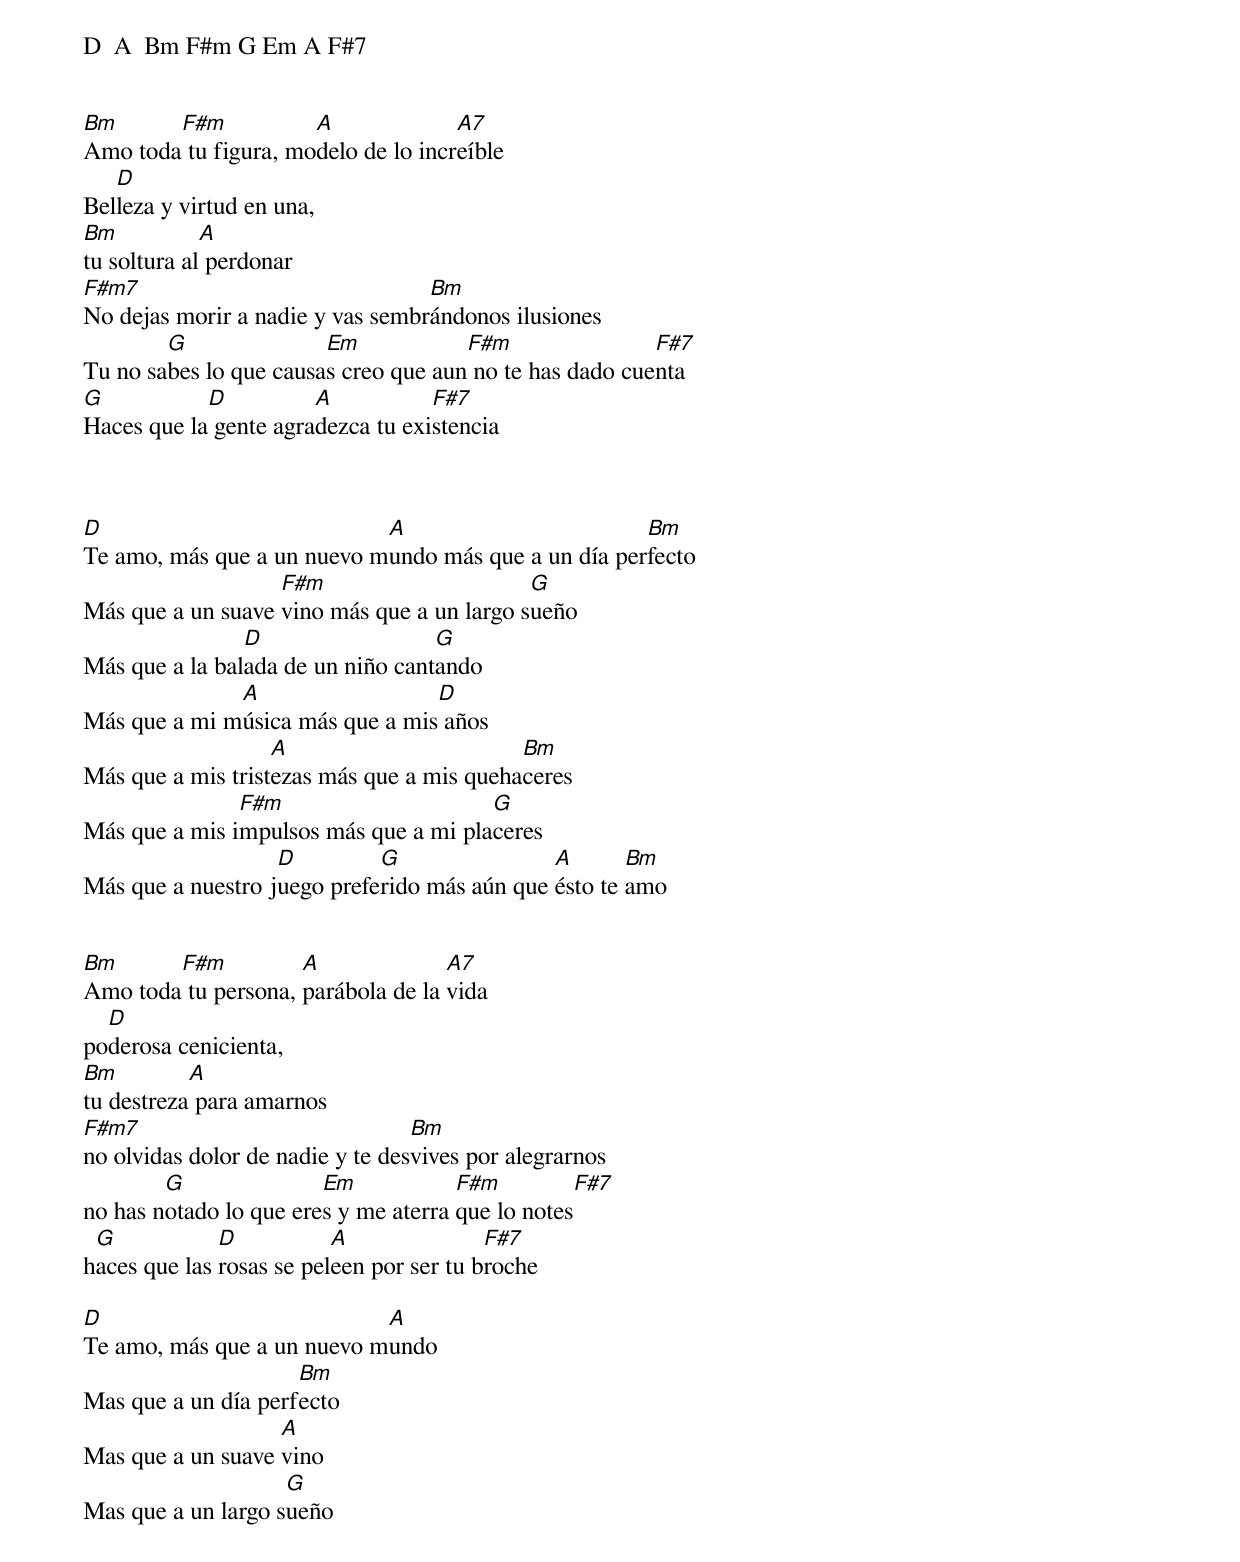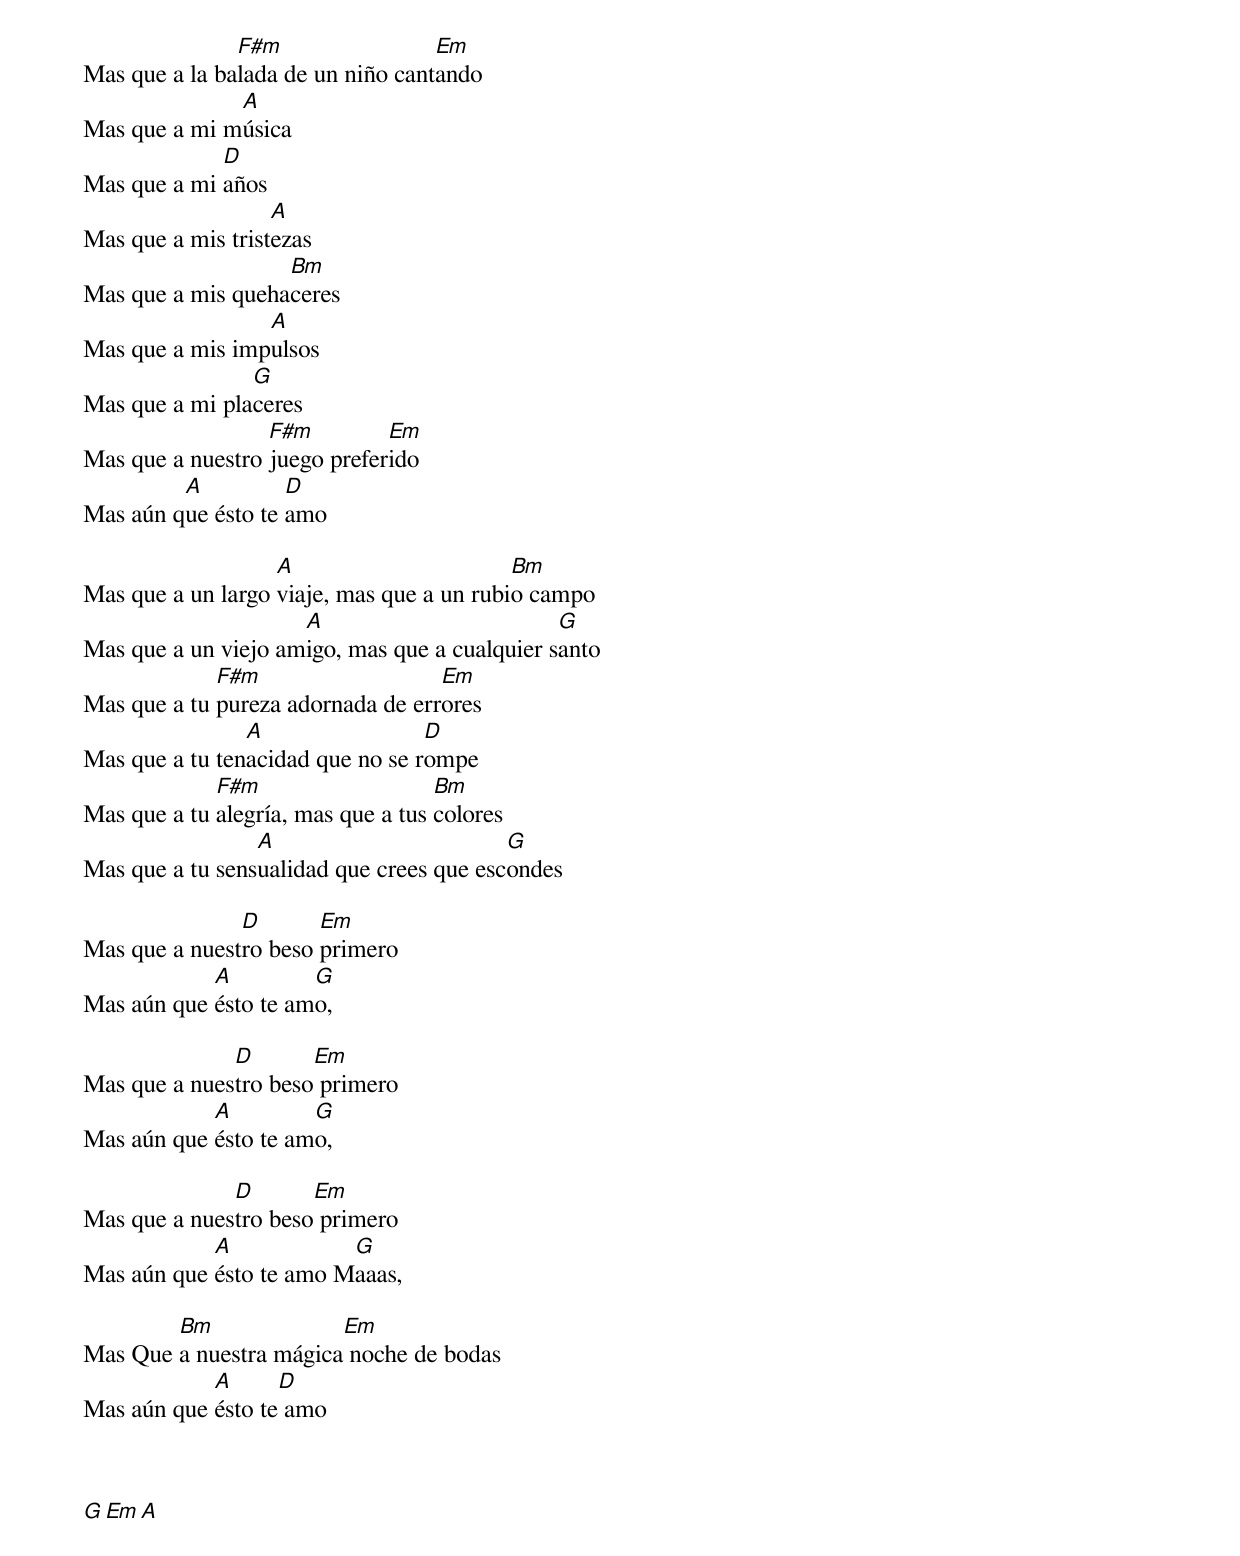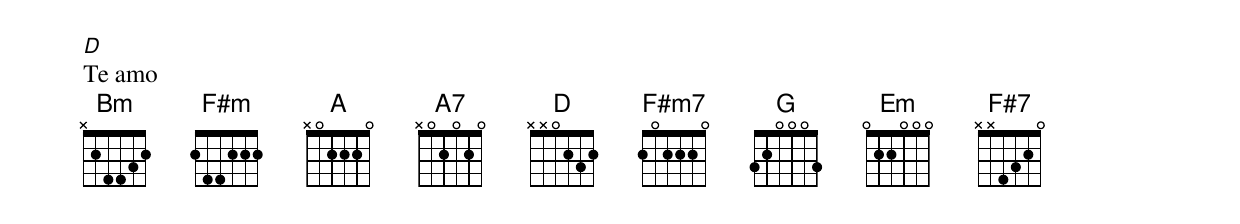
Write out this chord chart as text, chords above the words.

D  A  Bm F#m G Em A F#7


Bm      F#m           A              A7
Amo toda tu figura, modelo de lo increíble
   D
Belleza y virtud en una,
Bm           A
tu soltura al perdonar
F#m7                              Bm
No dejas morir a nadie y vas sembrándonos ilusiones
        G               Em            F#m                F#7
Tu no sabes lo que causas creo que aun no te has dado cuenta
G           D          A           F#7
Haces que la gente agradezca tu existencia



D                           A                        Bm
Te amo, más que a un nuevo mundo más que a un día perfecto
                   F#m                      G
Más que a un suave vino más que a un largo sueño
                D                  G
Más que a la balada de un niño cantando
              A                  D
Más que a mi música más que a mis años
                   A                       Bm
Más que a mis tristezas más que a mis quehaceres
               F#m                     G
Más que a mis impulsos más que a mi placeres
                   D         G                A       Bm
Más que a nuestro juego preferido más aún que ésto te amo


Bm      F#m          A              A7
Amo toda tu persona, parábola de la vida
  D
poderosa cenicienta,
Bm         A
tu destreza para amarnos
F#m7                              Bm
no olvidas dolor de nadie y te desvives por alegrarnos
        G               Em            F#m                F#7
no has notado lo que eres y me aterra que lo notes
 G            D           A               F#7
haces que las rosas se peleen por ser tu broche

D                           A
Te amo, más que a un nuevo mundo
                     Bm
Mas que a un día perfecto
                   A
Mas que a un suave vino
                    G
Mas que a un largo sueño
               F#m                 Em
Mas que a la balada de un niño cantando
              A
Mas que a mi música
             D
Mas que a mi años
                   A
Mas que a mis tristezas
                   Bm
Mas que a mis quehaceres
                 A
Mas que a mis impulsos
                G
Mas que a mi placeres
                  F#m         Em
Mas que a nuestro juego preferido
         A          D
Mas aún que ésto te amo

                   A                       Bm
Mas que a un largo viaje, mas que a un rubio campo
                     A                         G
Mas que a un viejo amigo, mas que a cualquier santo
             F#m                   Em
Mas que a tu pureza adornada de errores
                A                 D
Mas que a tu tenacidad que no se rompe
             F#m                    Bm
Mas que a tu alegría, mas que a tus colores
                 A                        G
Mas que a tu sensualidad que crees que escondes

               D       Em
Mas que a nuestro beso primero
            A         G
Mas aún que ésto te amo,

              D       Em
Mas que a nuestro beso primero
            A         G
Mas aún que ésto te amo,

              D       Em
Mas que a nuestro beso primero
            A            G
Mas aún que ésto te amo Maaas,

        Bm              Em
Mas Que a nuestra mágica noche de bodas
            A      D
Mas aún que ésto te amo



G   Em  A

D
Te amo
